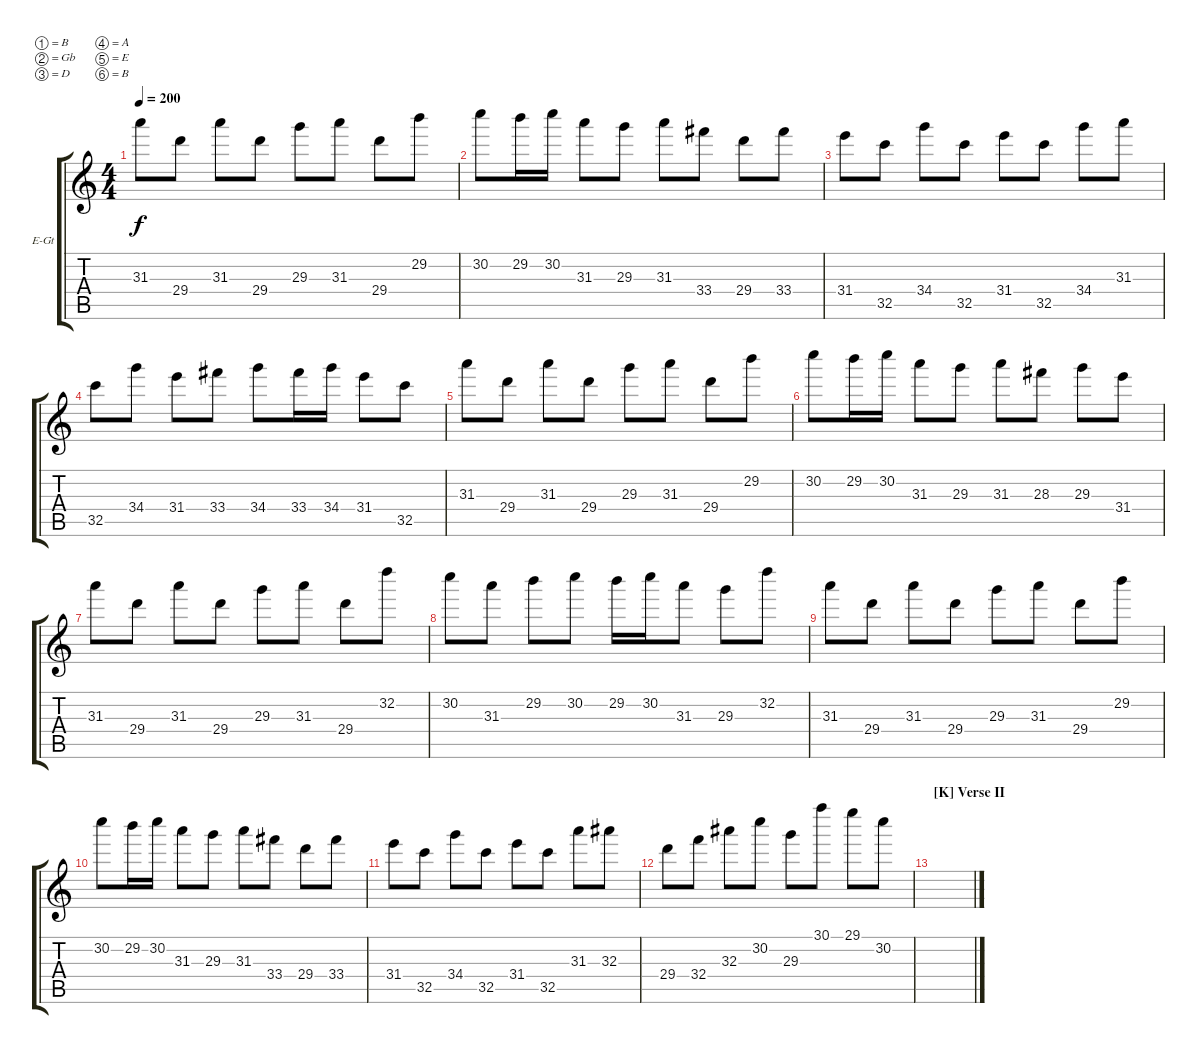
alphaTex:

\defaultSystemsLayout 4
\bracketExtendMode groupsimilarinstruments
\firstSystemTrackNameOrientation horizontal
\otherSystemsTrackNameOrientation horizontal
\track ("Flute 2" "E-Gt") {instrument electricguitarclean}
\staff {score tabs}
\tuning (B3 Gb3 D3 A2 E2 B1)
\ts (4 4)
\tempo 200
\clef g2
\ks c
31.3.8{dy f} 29.4.8 31.3.8 29.4.8 29.3.8 31.3.8 29.4.8 29.2.8 |
30.2.8 29.2.16 30.2.16 31.3.8 29.3.8 31.3.8 33.4.8 29.4.8 33.4.8 |
31.4.8 32.5.8 34.4.8 32.5.8 31.4.8 32.5.8 34.4.8 31.3.8 |
32.5.8 34.4.8 31.4.8 33.4.8 34.4.8 33.4.16 34.4.16 31.4.8 32.5.8 |
31.3.8 29.4.8 31.3.8 29.4.8 29.3.8 31.3.8 29.4.8 29.2.8 |
30.2.8 29.2.16 30.2.16 31.3.8 29.3.8 31.3.8 28.3.8 29.3.8 31.4.8 |
31.3.8 29.4.8 31.3.8 29.4.8 29.3.8 31.3.8 29.4.8 32.2.8 |
30.2.8 31.3.8 29.2.8 30.2.8 29.2.16 30.2.16 31.3.8 29.3.8 32.2.8 |
31.3.8 29.4.8 31.3.8 29.4.8 29.3.8 31.3.8 29.4.8 29.2.8 |
30.2.8 29.2.16 30.2.16 31.3.8 29.3.8 31.3.8 33.4.8 29.4.8 33.4.8 |
31.4.8 32.5.8 34.4.8 32.5.8 31.4.8 32.5.8 31.3.8 32.3.8 |
29.4.8 32.4.8 32.3.8 30.2.8 29.3.8 30.1.8 29.1.8 30.2.8 |
\section ("K" "Verse II")
